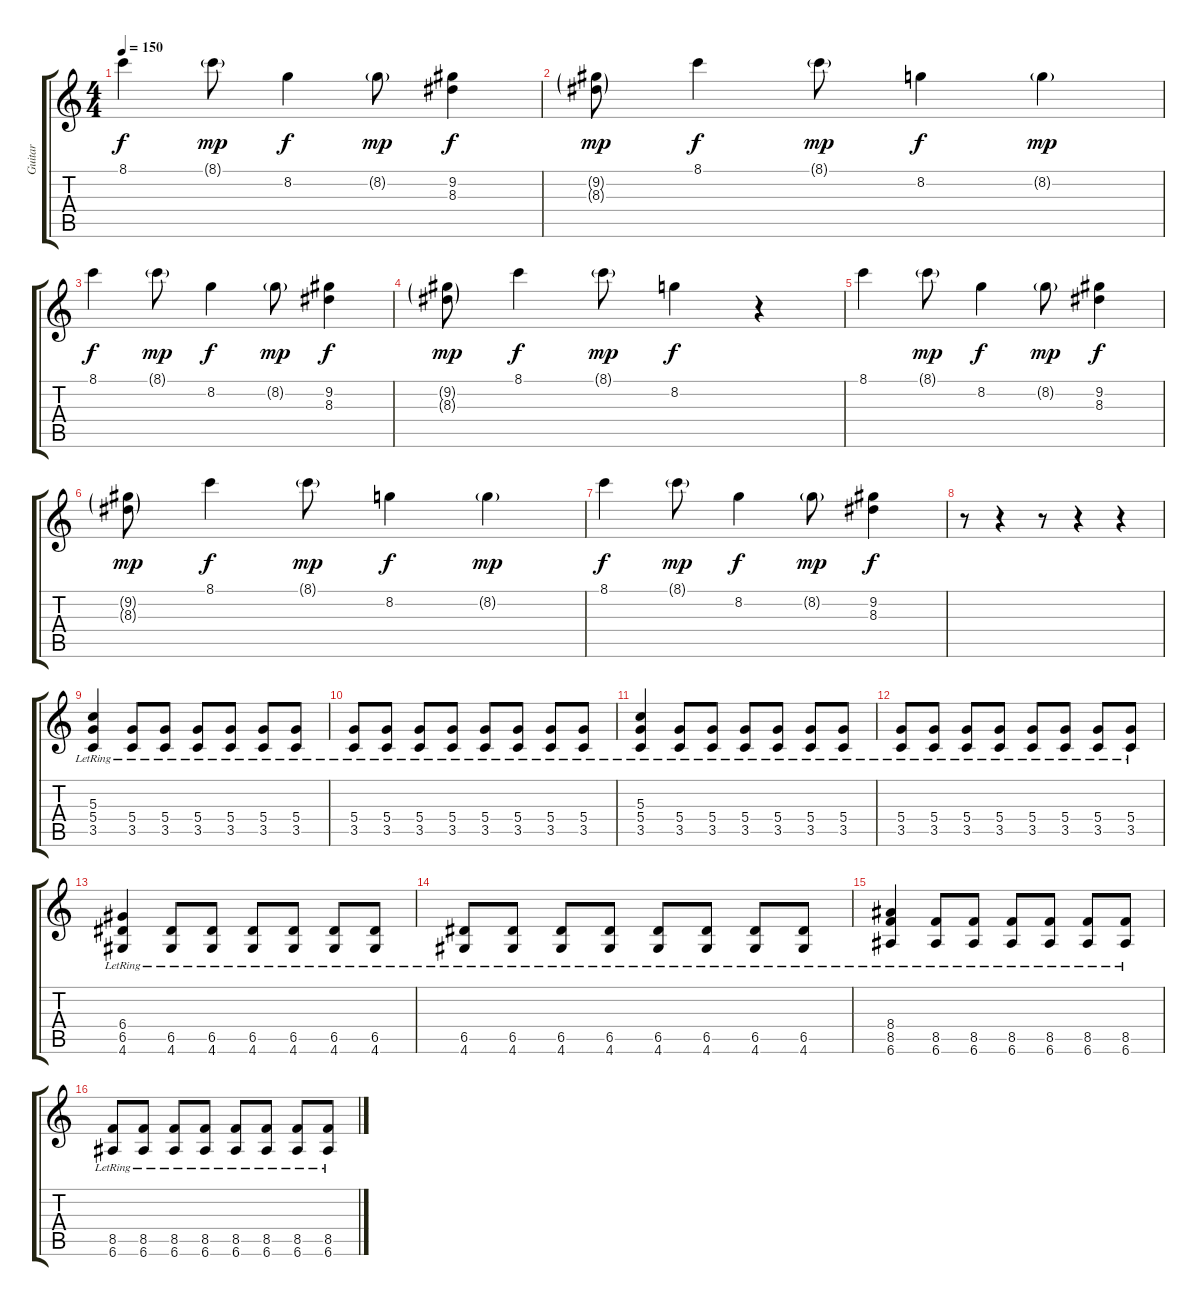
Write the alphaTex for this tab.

\track ("Guitar" "Guitar") {instrument distortionguitar}
\staff {score tabs}
\tuning (E4 B3 G3 D3 A2 E2) {hide}
\ts (4 4)
\tempo 150
\clef g2
\ks c
8.1.4{dy f} 8.1{g}.8{dy mp} 8.2.4{dy f} 8.2{g}.8{dy mp} (9.2 8.3).4{dy f} |
(9.2{g} 8.3{g}).8{dy mp} 8.1.4{dy f} 8.1{g}.8{dy mp} 8.2.4{dy f} 8.2{g}.4{dy mp} |
8.1.4{dy f} 8.1{g}.8{dy mp} 8.2.4{dy f} 8.2{g}.8{dy mp} (9.2 8.3).4{dy f} |
(9.2{g} 8.3{g}).8{dy mp} 8.1.4{dy f} 8.1{g}.8{dy mp} 8.2.4{dy f} r.4 |
8.1.4 8.1{g}.8{dy mp} 8.2.4{dy f} 8.2{g}.8{dy mp} (9.2 8.3).4{dy f} |
(9.2{g} 8.3{g}).8{dy mp} 8.1.4{dy f} 8.1{g}.8{dy mp} 8.2.4{dy f} 8.2{g}.4{dy mp} |
8.1.4{dy f} 8.1{g}.8{dy mp} 8.2.4{dy f} 8.2{g}.8{dy mp} (9.2 8.3).4{dy f} |
r.8 r.4 r.8 r.4 r.4 |
(5.3{lr} 5.4{lr} 3.5{lr}).4 (5.4{lr} 3.5{lr}).8 (5.4{lr} 3.5{lr}).8 (5.4{lr} 3.5{lr}).8 (5.4{lr} 3.5{lr}).8 (5.4{lr} 3.5{lr}).8 (5.4{lr} 3.5{lr}).8 |
(5.4{lr} 3.5{lr}).8 (5.4{lr} 3.5{lr}).8 (5.4{lr} 3.5{lr}).8 (5.4{lr} 3.5{lr}).8 (5.4{lr} 3.5{lr}).8 (5.4{lr} 3.5{lr}).8 (5.4{lr} 3.5{lr}).8 (5.4{lr} 3.5{lr}).8 |
(5.3{lr} 5.4{lr} 3.5{lr}).4 (5.4{lr} 3.5{lr}).8 (5.4{lr} 3.5{lr}).8 (5.4{lr} 3.5{lr}).8 (5.4{lr} 3.5{lr}).8 (5.4{lr} 3.5{lr}).8 (5.4{lr} 3.5{lr}).8 |
(5.4{lr} 3.5{lr}).8 (5.4{lr} 3.5{lr}).8 (5.4{lr} 3.5{lr}).8 (5.4{lr} 3.5{lr}).8 (5.4{lr} 3.5{lr}).8 (5.4{lr} 3.5{lr}).8 (5.4{lr} 3.5{lr}).8 (5.4{lr} 3.5{lr}).8 |
(6.4{lr} 6.5{lr} 4.6{lr}).4 (6.5{lr} 4.6{lr}).8 (6.5{lr} 4.6{lr}).8 (6.5{lr} 4.6{lr}).8 (6.5{lr} 4.6{lr}).8 (6.5{lr} 4.6{lr}).8 (6.5{lr} 4.6{lr}).8 |
(6.5{lr} 4.6{lr}).8 (6.5{lr} 4.6{lr}).8 (6.5{lr} 4.6{lr}).8 (6.5{lr} 4.6{lr}).8 (6.5{lr} 4.6{lr}).8 (6.5{lr} 4.6{lr}).8 (6.5{lr} 4.6{lr}).8 (6.5{lr} 4.6{lr}).8 |
(8.4{lr} 8.5{lr} 6.6{lr}).4 (8.5{lr} 6.6{lr}).8 (8.5{lr} 6.6{lr}).8 (8.5{lr} 6.6{lr}).8 (8.5{lr} 6.6{lr}).8 (8.5{lr} 6.6{lr}).8 (8.5{lr} 6.6{lr}).8 |
(8.5{lr} 6.6{lr}).8 (8.5{lr} 6.6{lr}).8 (8.5{lr} 6.6{lr}).8 (8.5{lr} 6.6{lr}).8 (8.5{lr} 6.6{lr}).8 (8.5{lr} 6.6{lr}).8 (8.5{lr} 6.6{lr}).8 (8.5{lr} 6.6{lr}).8
